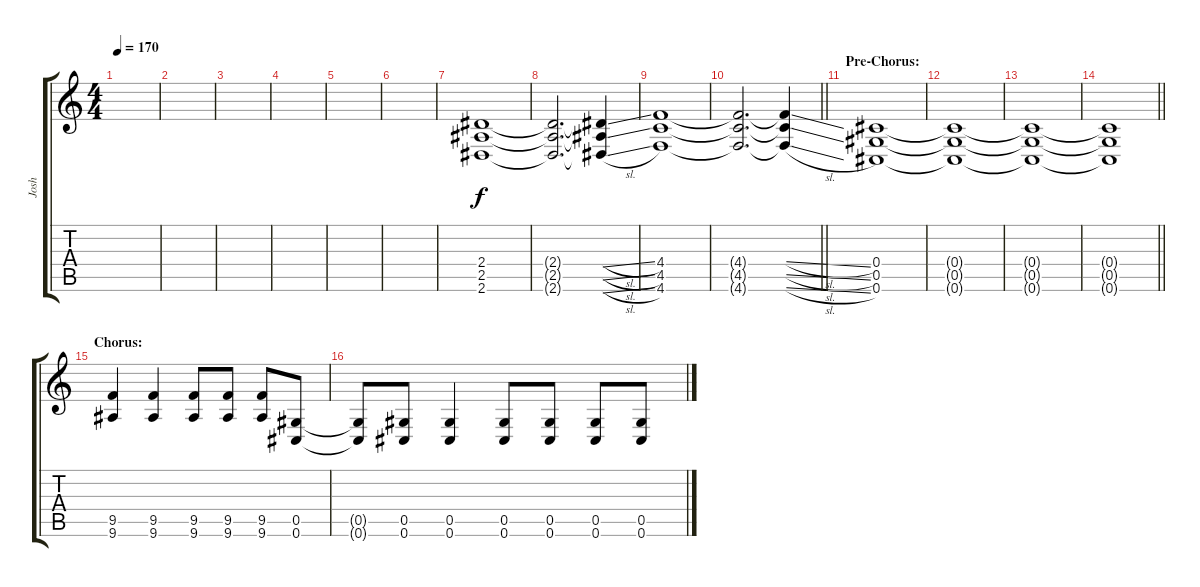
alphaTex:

\track ("Josh" "Josh") {instrument distortionguitar}
\staff {score tabs}
\tuning (Eb4 Bb3 Gb3 Db3 Ab2 Db2) {hide}
\ts (4 4)
\tempo 170
\clef g2
\ks c
|
|
|
|
|
|
(2.4 2.5 2.6).1 |
(2.4{t} 2.5{t} 2.6{t}).2{d} (2.4{sl t} 2.5{sl t} 2.6{sl t}).4 |
(4.4 4.5 4.6).1 |
\barLineRight lightlight
(4.4{t} 4.5{t} 4.6{t}).2{d} (4.4{sl t} 4.5{sl t} 4.6{sl t}).4 |
\section ("" "Pre-Chorus:")
(0.4 0.5 0.6).1{volume 11} |
(0.4{t} 0.5{t} 0.6{t}).1 |
(0.4{t} 0.5{t} 0.6{t}).1 |
\barLineRight lightlight
(0.4{t} 0.5{t} 0.6{t}).1 |
\section ("" "Chorus:")
(9.5 9.6).4{volume 15} (9.5 9.6).4 (9.5 9.6).8 (9.5 9.6).8 (9.5 9.6).8 (0.5 0.6).8 |
(0.5{t} 0.6{t}).8 (0.5 0.6).8 (0.5 0.6).4 (0.5 0.6).8 (0.5 0.6).8 (0.5 0.6).8 (0.5 0.6).8
